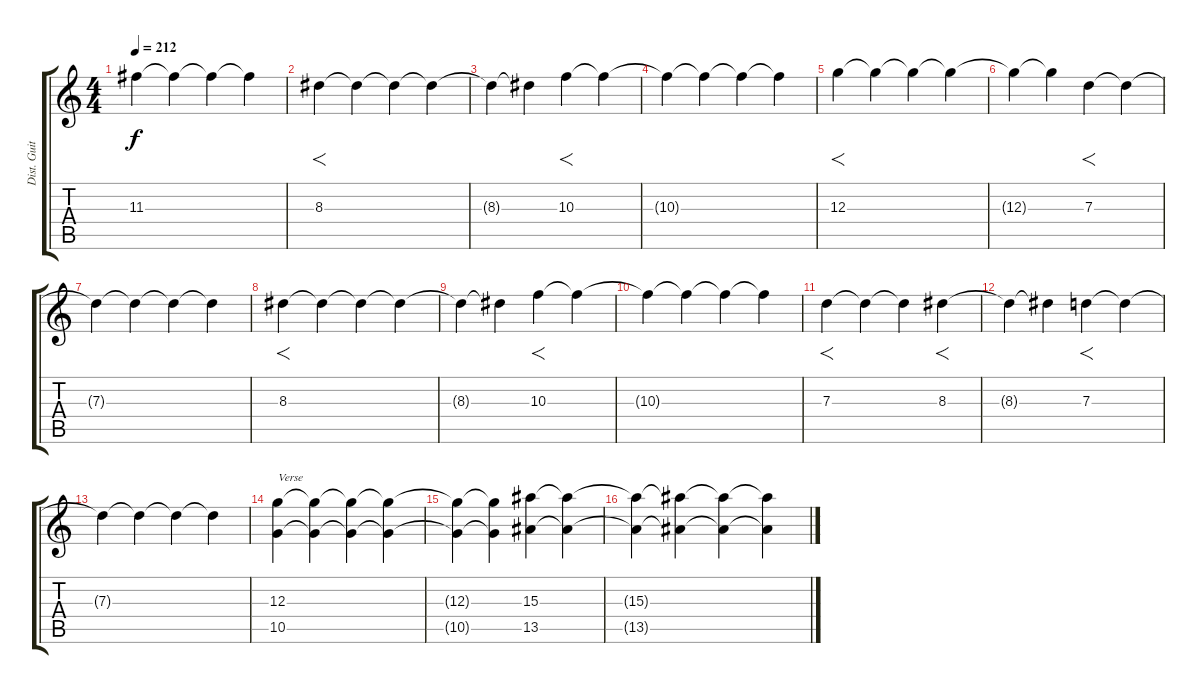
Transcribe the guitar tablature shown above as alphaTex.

\track ("Dist. Guitar2" "Dist. Guit") {instrument overdrivenguitar}
\staff {score tabs}
\tuning (E4 B3 G3 D3 A2 E2) {hide}
\ts (4 4)
\tempo 212
\clef g2
\ks c
11.3{t}.4{dy f} 11.3{t}.4 11.3{t}.4 11.3{t}.4 |
8.3.4{f} 8.3{t}.4 8.3{t}.4 8.3{t}.4 |
8.3{t}.4 8.3{t}.4 10.3.4{f} 10.3{t}.4 |
10.3{t}.4 10.3{t}.4 10.3{t}.4 10.3{t}.4 |
12.3.4{f} 12.3{t}.4 12.3{t}.4 12.3{t}.4 |
12.3{t}.4 12.3{t}.4 7.3.4{f} 7.3{t}.4 |
7.3{t}.4 7.3{t}.4 7.3{t}.4 7.3{t}.4 |
8.3.4{f} 8.3{t}.4 8.3{t}.4 8.3{t}.4 |
8.3{t}.4 8.3{t}.4 10.3.4{f} 10.3{t}.4 |
10.3{t}.4 10.3{t}.4 10.3{t}.4 10.3{t}.4 |
7.3.4{f} 7.3{t}.4 7.3{t}.4 8.3.4{f} |
8.3{t}.4 8.3{t}.4 7.3.4{f} 7.3{t}.4 |
7.3{t}.4 7.3{t}.4 7.3{t}.4 7.3{t}.4 |
(12.3 10.5).4{txt "Verse"} (12.3{t} 10.5{t}).4 (12.3{t} 10.5{t}).4 (12.3{t} 10.5{t}).4 |
(12.3{t} 10.5{t}).4 (12.3{t} 10.5{t}).4 (15.3 13.5).4 (15.3{t} 13.5{t}).4 |
(15.3{t} 13.5{t}).4 (15.3{t} 13.5{t}).4 (15.3{t} 13.5{t}).4 (15.3{t} 13.5{t}).4
